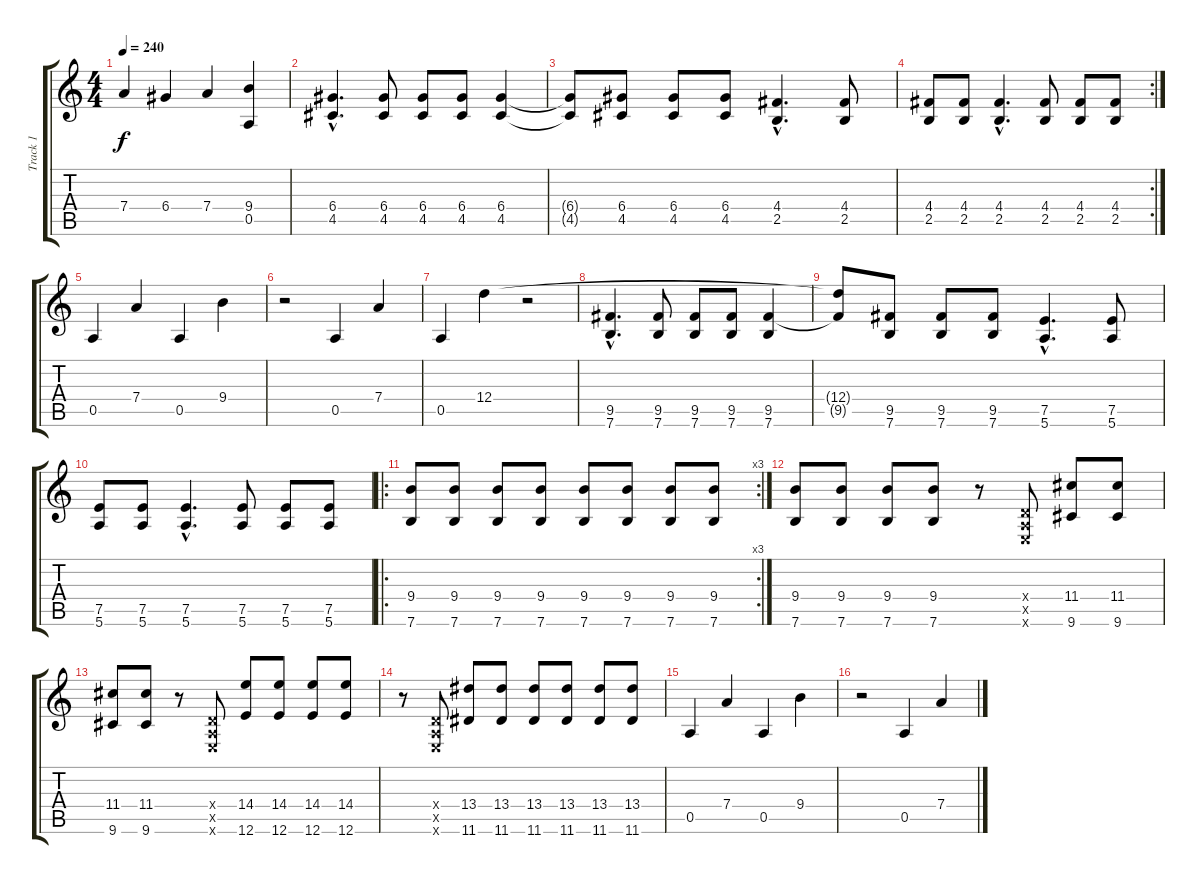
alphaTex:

\track ("Track 1" "Track 1") {instrument distortionguitar}
\staff {score tabs}
\tuning (E4 B3 G3 D3 A2 E2) {hide}
\ts (4 4)
\tempo 240
\clef g2
\ks c
7.4.4{dy f} 6.4.4 7.4.4 (9.4 0.5{t}).4 |
(6.4{hac} 4.5{hac}).4{d} (6.4 4.5).8 (6.4 4.5).8 (6.4 4.5).8 (6.4 4.5).4 |
(6.4{t} 4.5{t}).8 (6.4 4.5).8 (6.4 4.5).8 (6.4 4.5).8 (4.4{hac} 2.5{hac}).4{d} (4.4 2.5).8 |
\rc 2
(4.4 2.5).8 (4.4 2.5).8 (4.4{hac} 2.5{hac}).4{d} (4.4 2.5).8 (4.4 2.5).8 (4.4 2.5).8 |
0.5.4 7.4.4 0.5.4 9.4.4 |
r.2 0.5.4 7.4.4 |
0.5.4 12.4.4 r.2 |
(9.5{hac} 7.6{hac}).4{d} (9.5 7.6).8 (9.5 7.6).8 (9.5 7.6).8 (9.5 7.6).4 |
(12.4{t} 9.5{t}).8 (9.5 7.6).8 (9.5 7.6).8 (9.5 7.6).8 (7.5{hac} 5.6{hac}).4{d} (7.5 5.6).8 |
(7.5 5.6).8 (7.5 5.6).8 (7.5{hac} 5.6{hac}).4{d} (7.5 5.6).8 (7.5 5.6).8 (7.5 5.6).8 |
\ro
\rc 3
(9.4 7.6).8 (9.4 7.6).8 (9.4 7.6).8 (9.4 7.6).8 (9.4 7.6).8 (9.4 7.6).8 (9.4 7.6).8 (9.4 7.6).8 |
(9.4 7.6).8 (9.4 7.6).8 (9.4 7.6).8 (9.4 7.6).8 r.8 (0.4{x} 0.5{x} 0.6{x}).8 (11.4 9.6).8 (11.4 9.6).8 |
(11.4 9.6).8 (11.4 9.6).8 r.8 (0.4{x} 0.5{x} 0.6{x}).8 (14.4 12.6).8 (14.4 12.6).8 (14.4 12.6).8 (14.4 12.6).8 |
r.8 (0.4{x} 0.5{x} 0.6{x}).8 (13.4 11.6).8 (13.4 11.6).8 (13.4 11.6).8 (13.4 11.6).8 (13.4 11.6).8 (13.4 11.6).8 |
0.5.4 7.4.4 0.5.4 9.4.4 |
r.2 0.5.4 7.4.4
